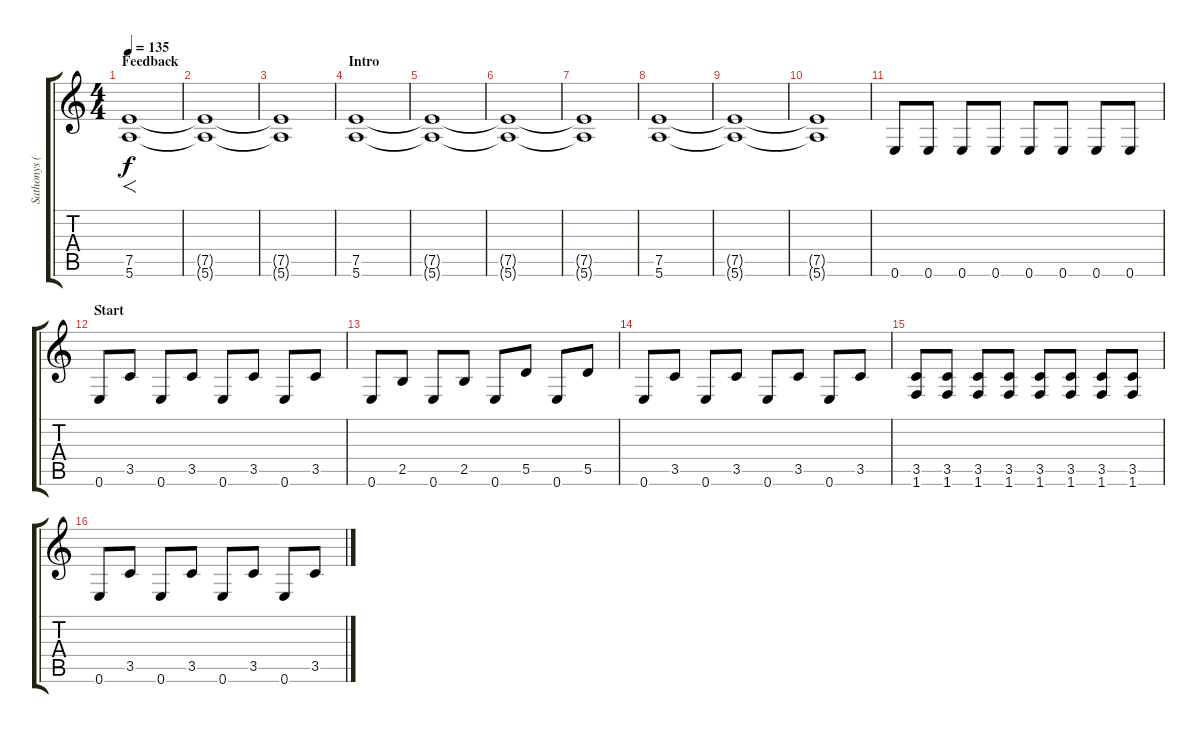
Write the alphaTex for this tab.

\track ("Sathonys (Guitar)" "Sathonys (") {instrument overdrivenguitar}
\staff {score tabs}
\tuning (E4 B3 G3 D3 A2 E2) {hide}
\ts (4 4)
\section ("" "Feedback")
\tempo 135
\clef g2
\ks c
(7.5 5.6).1{f dy f instrument overdrivenguitar} |
(7.5{t} 5.6{t}).1 |
(7.5{t} 5.6{t}).1 |
\section ("" "Intro")
(7.5 5.6).1 |
(7.5{t} 5.6{t}).1 |
(7.5{t} 5.6{t}).1 |
(7.5{t} 5.6{t}).1 |
(7.5 5.6).1 |
(7.5{t} 5.6{t}).1 |
(7.5{t} 5.6{t}).1 |
0.6.8 0.6.8 0.6.8 0.6.8 0.6.8 0.6.8 0.6.8 0.6.8 |
\section ("" "Start")
0.6.8 3.5.8 0.6.8 3.5.8 0.6.8 3.5.8 0.6.8 3.5.8 |
0.6.8 2.5.8 0.6.8 2.5.8 0.6.8 5.5.8 0.6.8 5.5.8 |
0.6.8 3.5.8 0.6.8 3.5.8 0.6.8 3.5.8 0.6.8 3.5.8 |
(3.5 1.6).8 (3.5 1.6).8 (3.5 1.6).8 (3.5 1.6).8 (3.5 1.6).8 (3.5 1.6).8 (3.5 1.6).8 (3.5 1.6).8 |
0.6.8 3.5.8 0.6.8 3.5.8 0.6.8 3.5.8 0.6.8 3.5.8
